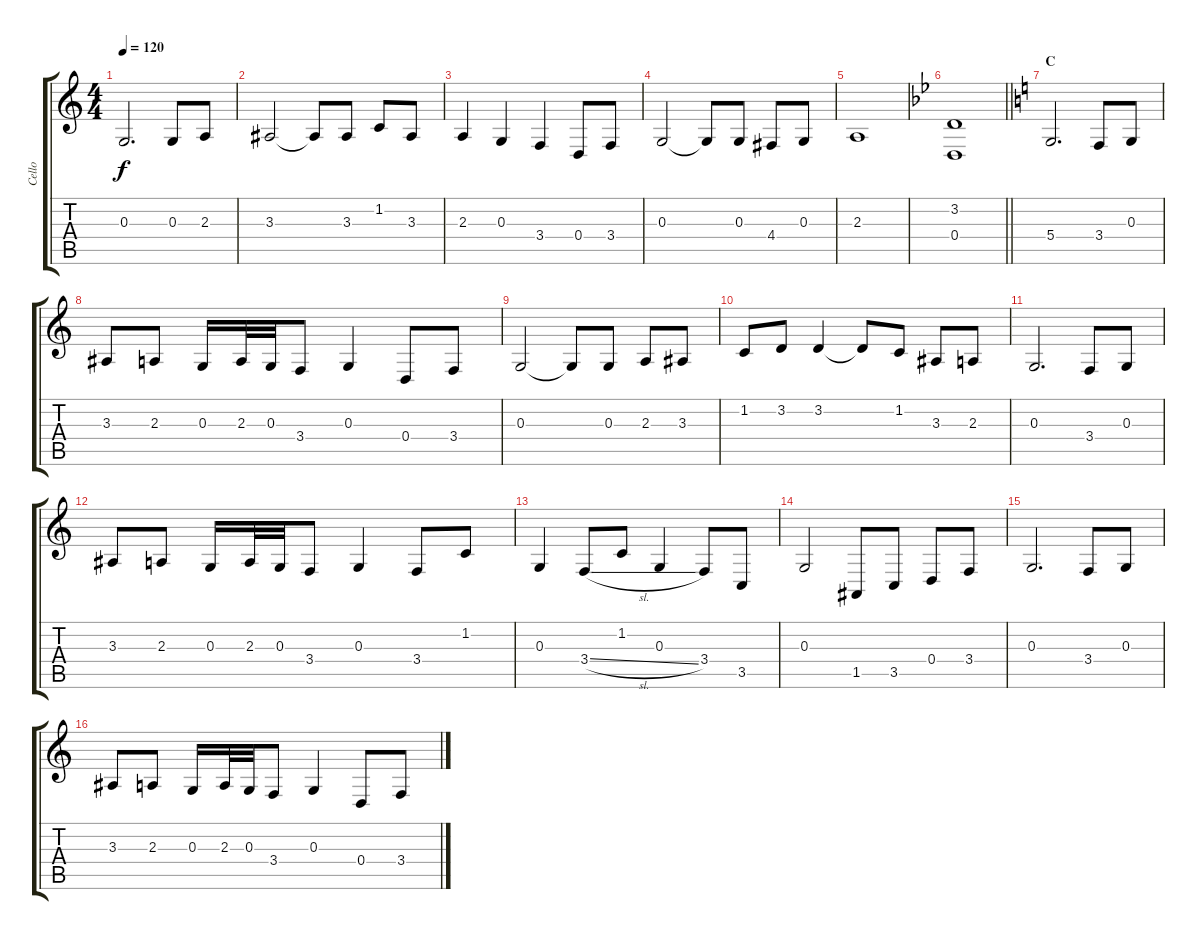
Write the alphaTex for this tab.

\track ("Cello" "Cello") {instrument stringensemble1}
\staff {score tabs}
\tuning (E4 B3 G3 D3 A2 E2) {hide}
\ts (4 4)
\tempo 120
\clef g2
\ks c
0.3.2{d dy f} 0.3.8 2.3.8 |
3.3.2 3.3{t}.8 3.3.8 1.2.8 3.3.8 |
2.3.4 0.3.4 3.4.4 0.4.8 3.4.8 |
0.3.2 0.3{t}.8 0.3.8 4.4.8 0.3.8 |
2.3.1 |
\barLineRight lightlight
\ks bb
(3.2 0.4).1{volume 7} |
\section ("" "C")
\ks c
5.4.2{d volume 9} 3.4.8 0.3.8 |
3.3.8 2.3.8 0.3.16 2.3.32 0.3.32 3.4.8 0.3.4 0.4.8 3.4.8 |
0.3.2 0.3{t}.8 0.3.8 2.3.8 3.3.8 |
1.2.8 3.2.8 3.2.4 3.2{t}.8 1.2.8 3.3.8 2.3.8 |
0.3.2{d} 3.4.8 0.3.8 |
3.3.8 2.3.8 0.3.16 2.3.32 0.3.32 3.4.8 0.3.4 3.4.8 1.2.8 |
0.3.4 3.4{sl}.8 1.2.8 0.3.4 3.4.8 3.5.8 |
0.3.2 1.5.8 3.5.8 0.4.8 3.4.8 |
0.3.2{d} 3.4.8 0.3.8 |
3.3.8 2.3.8 0.3.16 2.3.32 0.3.32 3.4.8 0.3.4 0.4.8 3.4.8
